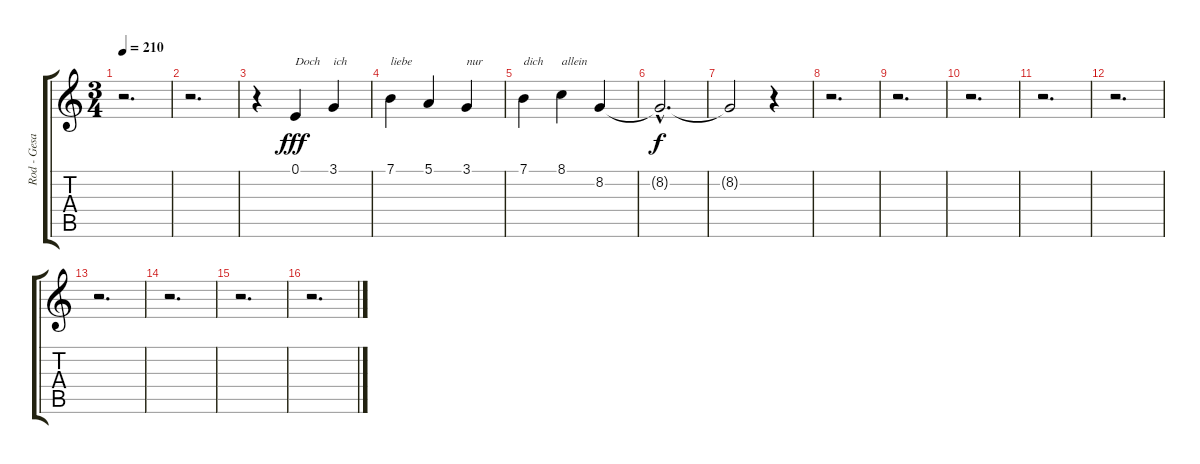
\track ("Rod - Gesang" "Rod - Gesa") {instrument bassoon}
\staff {score tabs}
\tuning (E4 B3 G3 D3 A2 E2) {hide}
\ts (3 4)
\tempo 210
\clef g2
\ks c
r.2{d dy f} |
r.2{d} |
r.4 0.1.4{txt "Doch" dy fff} 3.1.4{txt "ich"} |
7.1.4{txt "liebe"} 5.1.4 3.1.4{txt "nur"} |
7.1.4{txt "dich"} 8.1.4{txt "allein"} 8.2.4 |
8.2{hac t}.2{d dy f} |
8.2{t}.2 r.4 |
r.2{d} |
r.2{d} |
r.2{d} |
r.2{d} |
r.2{d} |
r.2{d} |
r.2{d} |
r.2{d} |
r.2{d}
